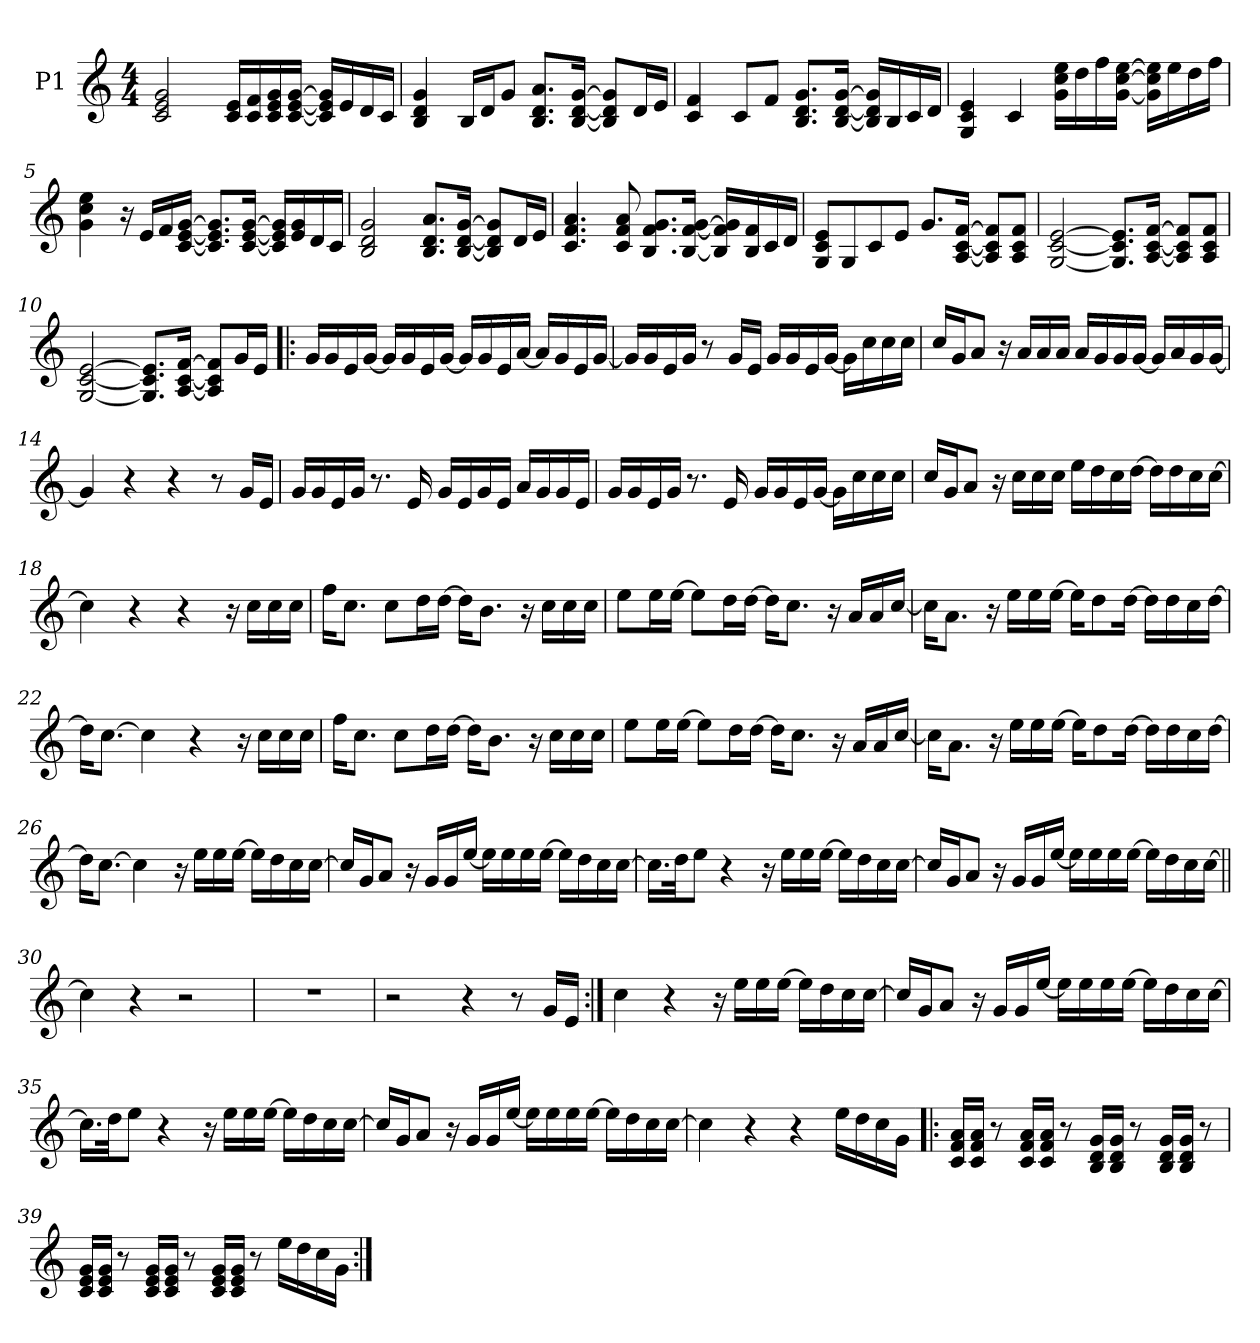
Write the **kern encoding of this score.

**kern
*part1
*staff1
*I"P1
*clefG2
*k[]
*M4/4
*MM70
=1
2c/ 2e/ 2g/
16c/ 16e/LL
16c/ 16f/
16c/ 16e/ 16g/
[<16c/ [<16e/ [>16g/JJ
16c/] 16e/] 16g/]LL
16e/
16d/
16c/JJ
=2
4B/ 4d/ 4g/
16B/LL
16d/J
8g/J
8.B/ 8.d/ 8.a/L
[<16B/ [<16d/ [>16g/Jk
8B/] 8d/] 8g/]L
16d/L
16e/JJ
=3
4c/ 4f/
8c/L
8f/J
8.B/ 8.d/ 8.g/L
[<16B/ [<16d/ [>16g/Jk
16B/] 16d/] 16g/]LL
16B/
16c/
16d/JJ
!!LO:LB:g=z
=4
4G/ 4c/ 4e/
4c/
16g\ 16cc\ 16ee\LL
16dd\
16ff\
[<16g\ [>16cc\ [>16ee\JJ
16g\] 16cc\] 16ee\]LL
16ee\
16dd\
16ff\JJ
=5
4g\ 4cc\ 4ee\
16r
16e/LL
16f/
[<16c/ [<16e/ [>16g/JJ
8.c/] 8.e/] 8.g/]L
[<16c/ [<16e/ [>16g/Jk
16c/] 16e/] 16g/]LL
16e/ 16g/
16d/
16c/JJ
=6
2B/ 2d/ 2g/
8.B/ 8.d/ 8.a/L
[<16B/ [<16d/ [>16g/Jk
8B/] 8d/] 8g/]L
16d/L
16e/JJ
!!LO:LB:g=z
=7
4.c/ 4.f/ 4.a/
8c/ 8f/ 8a/
8.B/ 8.f/ 8.g/L
[<16B/ [<16f/ [>16g/Jk
16B/] 16f/] 16g/]LL
16B/ 16f/
16c/
16d/JJ
=8
8G/ 8c/ 8e/L
8G/
8c/
8e/J
8.g/L
[<16A/ [<16c/ [>16f/Jk
8A/] 8c/] 8f/]L
8A/ 8c/ 8f/J
=9
[<2G/ [<2c/ [>2e/
8.G/] 8.c/] 8.e/]L
[<16A/ [<16c/ [>16f/Jk
8A/] 8c/] 8f/]L
8A/ 8c/ 8f/J
=10
[<2G/ [<2c/ [>2e/
8.G/] 8.c/] 8.e/]L
[<16A/ [<16c/ [>16f/Jk
8A/] 8c/] 8f/]L
16g/L
16e/JJ
!!LO:LB:g=z
=11!|:
16g/LL
16g/
16e/
[<16g/JJ
16g/LL]
16g/
16e/
[<16g/JJ
16g/LL]
16g/
16e/
[<16a/JJ
16a/LL]
16g/
16e/
[<16g/JJ
=12
16g/LL]
16g/
16e/
16g/JJ
8r
16g/LL
16e/JJ
16g/LL
16g/
16e/
[<16g/JJ
16g\LL]
16cc\
16cc\
16cc\JJ
=13
16cc/LL
16g/J
8a/J
16r
16a/LL
16a/
16a/JJ
16a/LL
16g/
16g/
[<16g/JJ
16g/LL]
16a/
16g/
[<16g/JJ
!!LO:LB:g=z
=14
4g/]
4r
4r
8r
16g/LL
16e/JJ
=15
16g/LL
16g/
16e/
16g/JJ
8.r
16e/
16g/LL
16e/
16g/
16e/JJ
16a/LL
16g/
16g/
16e/JJ
=16
16g/LL
16g/
16e/
16g/JJ
8.r
16e/
16g/LL
16g/
16e/
[<16g/JJ
16g\LL]
16cc\
16cc\
16cc\JJ
!!LO:LB:g=z
=17
16cc/LL
16g/J
8a/J
16r
16cc\LL
16cc\
16cc\JJ
16ee\LL
16dd\
16cc\
[>16dd\JJ
16dd\LL]
16dd\
16cc\
[>16cc\JJ
=18
4cc\]
4r
4r
16r
16cc\LL
16cc\
16cc\JJ
=19
16ff\KL
8.cc\J
8cc\L
16dd\L
[>16dd\JJ
16dd\KL]
8.b\J
16r
16cc\LL
16cc\
16cc\JJ
!!LO:LB:g=z
=20
8ee\L
16ee\L
[>16ee\JJ
8ee\L]
16dd\L
[>16dd\JJ
16dd\KL]
8.cc\J
16r
16a/LL
16a/
[<16cc/JJ
=21
16cc\KL]
8.a\J
16r
16ee\LL
16ee\
[>16ee\JJ
16ee\KL]
8dd\
[>16dd\Jk
16dd\LL]
16dd\
16cc\
[>16dd\JJ
=22
16dd\KL]
[>8.cc\J
4cc\]
4r
16r
16cc\LL
16cc\
16cc\JJ
!!LO:LB:g=z
=23
16ff\KL
8.cc\J
8cc\L
16dd\L
[>16dd\JJ
16dd\KL]
8.b\J
16r
16cc\LL
16cc\
16cc\JJ
=24
8ee\L
16ee\L
[>16ee\JJ
8ee\L]
16dd\L
[>16dd\JJ
16dd\KL]
8.cc\J
16r
16a/LL
16a/
[<16cc/JJ
=25
16cc\KL]
8.a\J
16r
16ee\LL
16ee\
[>16ee\JJ
16ee\KL]
8dd\
[>16dd\Jk
16dd\LL]
16dd\
16cc\
[>16dd\JJ
!!LO:LB:g=z
=26
16dd\KL]
[>8.cc\J
4cc\]
16r
16ee\LL
16ee\
[>16ee\JJ
16ee\LL]
16dd\
16cc\
[>16cc\JJ
=27
16cc/LL]
16g/J
8a/J
16r
16g/LL
16g/
[<16ee/JJ
16ee\LL]
16ee\
16ee\
[>16ee\JJ
16ee\LL]
16dd\
16cc\
[>16cc\JJ
=28
16.cc\LL]
32dd\JK
8ee\J
4r
16r
16ee\LL
16ee\
[>16ee\JJ
16ee\LL]
16dd\
16cc\
[>16cc\JJ
!!LO:LB:g=z
=29
16cc/LL]
16g/J
8a/J
16r
16g/LL
16g/
[<16ee/JJ
16ee\LL]
16ee\
16ee\
[>16ee\JJ
16ee\LL]
16dd\
16cc\
[>16cc\JJ
=30||
4cc\]
4r
2r
=31
1r
=32
2r
4r
8r
16g/LL
16e/JJ
!!LO:PB:g=z
=33:|!
4cc\
4r
16r
16ee\LL
16ee\
[>16ee\JJ
16ee\LL]
16dd\
16cc\
[>16cc\JJ
=34
16cc/LL]
16g/J
8a/J
16r
16g/LL
16g/
[<16ee/JJ
16ee\LL]
16ee\
16ee\
[>16ee\JJ
16ee\LL]
16dd\
16cc\
[>16cc\JJ
=35
16.cc\LL]
32dd\JK
8ee\J
4r
16r
16ee\LL
16ee\
[>16ee\JJ
16ee\LL]
16dd\
16cc\
[>16cc\JJ
!!LO:LB:g=z
=36
16cc/LL]
16g/J
8a/J
16r
16g/LL
16g/
[<16ee/JJ
16ee\LL]
16ee\
16ee\
[>16ee\JJ
16ee\LL]
16dd\
16cc\
[>16cc\JJ
=37
4cc\]
4r
4r
16ee\LL
16dd\
16cc\
16g\JJ
!!LO:LB:g=z
=38!|:
16c/ 16f/ 16a/LL
16c/ 16f/ 16a/JJ
8r
16c/ 16f/ 16a/LL
16c/ 16f/ 16a/JJ
8r
16B/ 16d/ 16g/LL
16B/ 16d/ 16g/JJ
8r
16B/ 16d/ 16g/LL
16B/ 16d/ 16g/JJ
8r
=39
16c/ 16e/ 16g/LL
16c/ 16e/ 16g/JJ
8r
16c/ 16e/ 16g/LL
16c/ 16e/ 16g/JJ
8r
16c/ 16e/ 16g/LL
16c/ 16e/ 16g/JJ
8r
16ee\LL
16dd\
16cc\
16g\JJ
=:|!
*-
